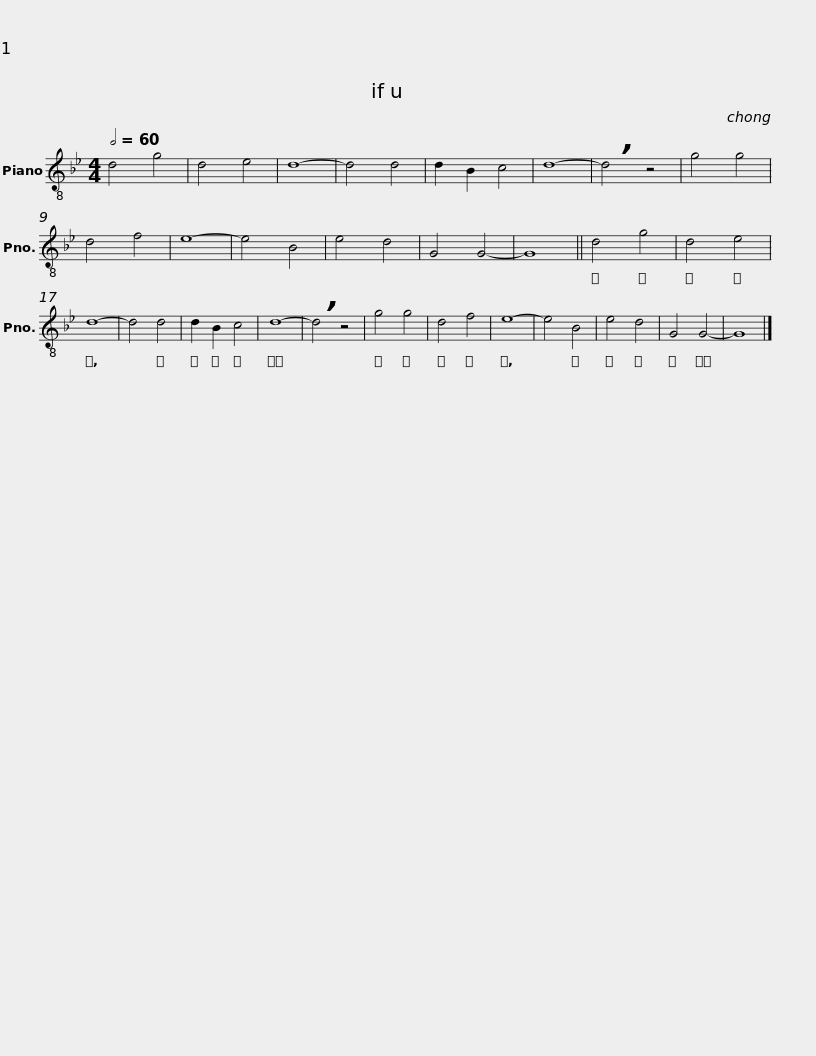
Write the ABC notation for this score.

X:1
L:1/8
Q:1/2=60
M:4/4
I:linebreak $
K:Bb
V:1 treble-8
V:1
 d4 g4 | d4 e4 | d8- | d4 d4 | d2 B2 c4 | %5
 d8- | !breath!d4 z4 | g4 g4 | d4 f4 | e8- | %10
 e4 B4 | e4 d4 | G4 G4- | G8 ||$ d4 g4 | %15
 d4 e4 | d8- | d4 d4 | d2 B2 c4 | d8- | %20
 !breath!d4 z4 | g4 g4 | d4 f4 | e8- | e4 B4 | %25
 e4 d4 | G4 G4- | G8 |] %28
